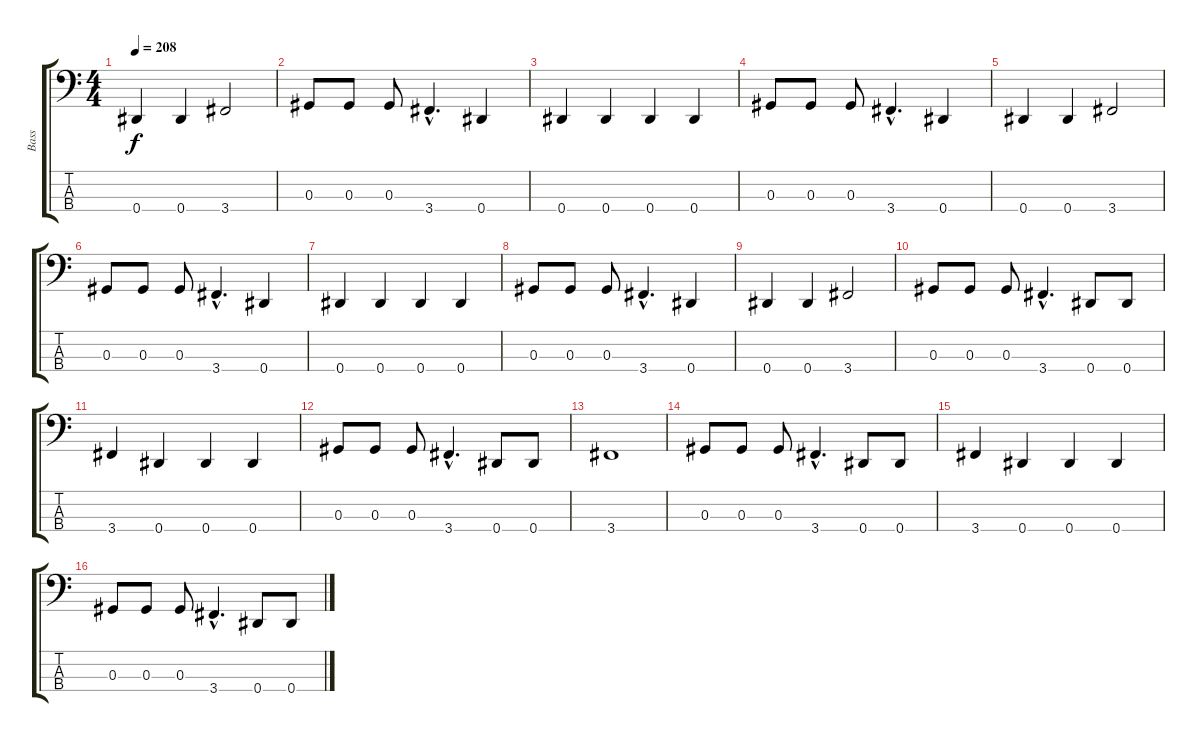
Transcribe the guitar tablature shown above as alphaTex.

\track ("Bass" "Bass") {instrument electricbasspick}
\staff {score tabs}
\tuning (Gb2 Db2 Ab1 Eb1) {hide}
\ts (4 4)
\tempo 208
\clef f4
\ks c
0.4.4{dy f} 0.4.4 3.4.2 |
0.3.8 0.3.8 0.3.8 3.4{hac}.4{d} 0.4.4 |
0.4.4 0.4.4 0.4.4 0.4.4 |
0.3.8 0.3.8 0.3.8 3.4{hac}.4{d} 0.4.4 |
0.4.4 0.4.4 3.4.2 |
0.3.8 0.3.8 0.3.8 3.4{hac}.4{d} 0.4.4 |
0.4.4 0.4.4 0.4.4 0.4.4 |
0.3.8 0.3.8 0.3.8 3.4{hac}.4{d} 0.4.4 |
0.4.4 0.4.4 3.4.2 |
0.3.8 0.3.8 0.3.8 3.4{hac}.4{d} 0.4.8 0.4.8 |
3.4.4 0.4.4 0.4.4 0.4.4 |
0.3.8 0.3.8 0.3.8 3.4{hac}.4{d} 0.4.8 0.4.8 |
3.4.1 |
0.3.8 0.3.8 0.3.8 3.4{hac}.4{d} 0.4.8 0.4.8 |
3.4.4 0.4.4 0.4.4 0.4.4 |
0.3.8 0.3.8 0.3.8 3.4{hac}.4{d} 0.4.8 0.4.8
